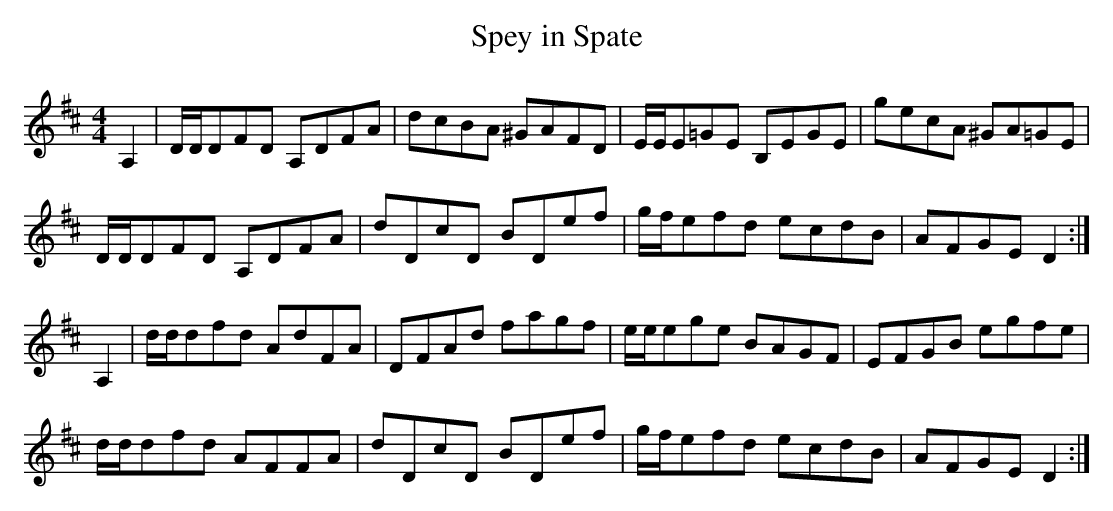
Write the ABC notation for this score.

X:1
T:Spey in Spate
M:4/4
L:1/8
K:D
A,2|D/2D/2DFD A,DFA|dcBA ^GAFD|E/2E/2E=GE B,EGE|gecA ^GA=GE|
D/2D/2DFD A,DFA|dDcD BDef|g/2f/2efd ecdB|AFGE D2:|
A,2|d/2d/2dfd AdFA|DFAd fagf|e/2e/2ege BAGF|EFGB egfe|
d/2d/2dfd AFFA|dDcD BDef|g/2f/2efd ecdB|AFGE D2:|
